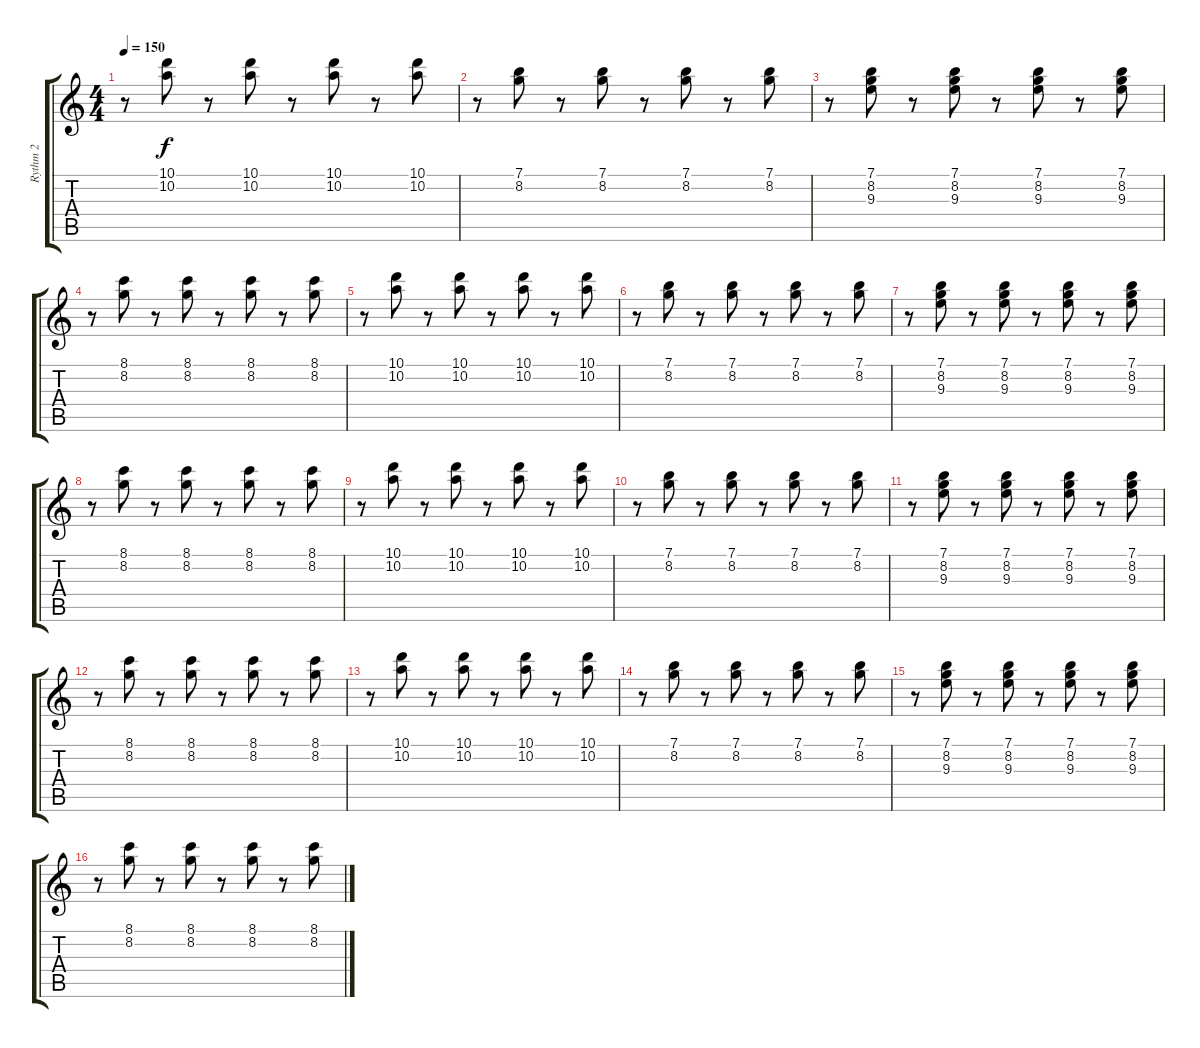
\track ("Rythm 2" "Rythm 2") {instrument electricguitarjazz}
\staff {score tabs}
\tuning (E4 B3 G3 D3 A2 E2) {hide}
\ts (4 4)
\tempo 150
\clef g2
\ks c
r.8{dy f} (10.1 10.2).8 r.8 (10.1 10.2).8 r.8 (10.1 10.2).8 r.8 (10.1 10.2).8 |
r.8 (7.1 8.2).8 r.8 (7.1 8.2).8 r.8 (7.1 8.2).8 r.8 (7.1 8.2).8 |
r.8 (7.1 8.2 9.3).8 r.8 (7.1 8.2 9.3).8 r.8 (7.1 8.2 9.3).8 r.8 (7.1 8.2 9.3).8 |
r.8 (8.1 8.2).8 r.8 (8.1 8.2).8 r.8 (8.1 8.2).8 r.8 (8.1 8.2).8 |
r.8 (10.1 10.2).8 r.8 (10.1 10.2).8 r.8 (10.1 10.2).8 r.8 (10.1 10.2).8 |
r.8 (7.1 8.2).8 r.8 (7.1 8.2).8 r.8 (7.1 8.2).8 r.8 (7.1 8.2).8 |
r.8 (7.1 8.2 9.3).8 r.8 (7.1 8.2 9.3).8 r.8 (7.1 8.2 9.3).8 r.8 (7.1 8.2 9.3).8 |
r.8 (8.1 8.2).8 r.8 (8.1 8.2).8 r.8 (8.1 8.2).8 r.8 (8.1 8.2).8 |
r.8 (10.1 10.2).8 r.8 (10.1 10.2).8 r.8 (10.1 10.2).8 r.8 (10.1 10.2).8 |
r.8 (7.1 8.2).8 r.8 (7.1 8.2).8 r.8 (7.1 8.2).8 r.8 (7.1 8.2).8 |
r.8 (7.1 8.2 9.3).8 r.8 (7.1 8.2 9.3).8 r.8 (7.1 8.2 9.3).8 r.8 (7.1 8.2 9.3).8 |
r.8 (8.1 8.2).8 r.8 (8.1 8.2).8 r.8 (8.1 8.2).8 r.8 (8.1 8.2).8 |
r.8 (10.1 10.2).8 r.8 (10.1 10.2).8 r.8 (10.1 10.2).8 r.8 (10.1 10.2).8 |
r.8 (7.1 8.2).8 r.8 (7.1 8.2).8 r.8 (7.1 8.2).8 r.8 (7.1 8.2).8 |
r.8 (7.1 8.2 9.3).8 r.8 (7.1 8.2 9.3).8 r.8 (7.1 8.2 9.3).8 r.8 (7.1 8.2 9.3).8 |
r.8 (8.1 8.2).8 r.8 (8.1 8.2).8 r.8 (8.1 8.2).8 r.8 (8.1 8.2).8
